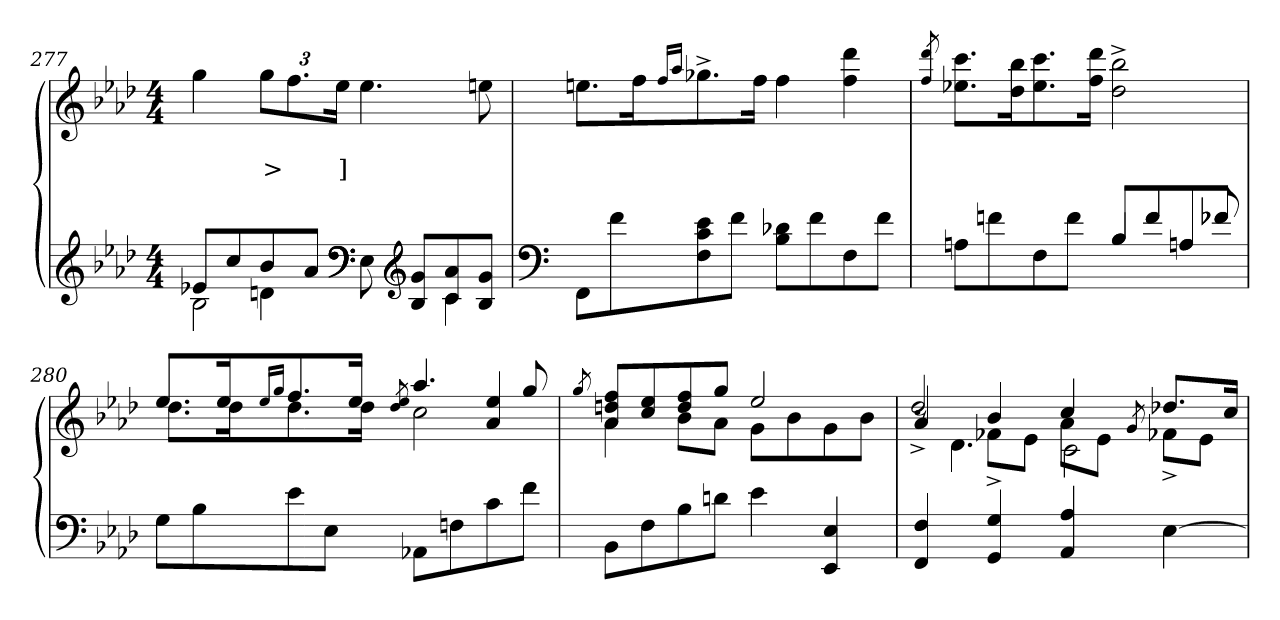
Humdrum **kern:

**kern	**kern	**text	**text
*part2	*part1	*part1	*part1
*staff2	*staff1	*staff1	*staff1
*clefG2	*clefG2	*	*
*k[b-e-a-d-]	*k[b-e-a-d-]	*	*
*M4/4	*M4/4	*	*
=277	=277	=277	=277
*^	*	*	*
*	*^	*	*	*
8e-XL	2B-	4ryy	4gg	.	.
8cc	.	.	.	.	.
8b-	.	4dn\	12gg\L	.	>
.	.	.	12.ff\	.	.
8a-J	.	.	.	.	.
.	.	.	24ee-\J	.	]
*clefF4	*	*	*	*	*
8ryy	8E-\	4ryy	4.ee-	.	.
*clefG2	*	*	*	*	*
8g 8B-L	4.ryy	.	.	.	.
8a- 8c	.	4c\	.	.	.
8g 8B-J	.	.	8een	.	.
*v	*v	*v	*	*	*
=278	=278	=278	=278
*clefF4	*	*	*
8FF/L	8.eenL	.	.
8f\	.	.	.
.	16ff	.	.
.	16qqff/L	.	.
.	16qqaa-/J	.	.
8e-\ 8c\ 8F\	8.gg-X^>	.	.
8f\J	.	.	.
.	16ffJk	.	.
8d-X 8B-L	4ff	.	.
8f	.	.	.
8F	4ddd- 4ff	.	.
8fJ	.	.	.
=279	=279	=279	=279
.	8qddd-/ 8qff/	.	.
*^	*	*	*
*	*^	*	*	*
2ryy	8ryy	8AnL	8.ccc 8.ee-XL	.	.
.	16ryy@	8fn	.	.	.
.	16ryy@	.	16bb- 16dd-	.	.
.	8ryy@	8F	8.ccc 8.ee-	.	.
.	16ryy@	8fJ	.	.	.
.	16ryy@	.	16ddd- 16ffJk	.	.
4B-	8ryy@	8B-L	2bb-^> 2dd-^>	.	.
.	4f/	8f	.	.	.
4An	.	8A	.	.	.
.	8f-X/	8f-XJ	.	.	.
*v	*v	*v	*	*	*
=280	=280	=280	=280
*	*^	*	*
*	*	*^	*	*
8GL	8.ee-L	8.dd-L	2.ryy	.	.
8B-	.	.	.	.	.
.	16ee-	16dd-	.	.	.
.	16qqee-/L	.	.	.	.
.	16qqgg/J	.	.	.	.
8e-	8.ff	8.dd-	.	.	.
8E-J	.	.	.	.	.
.	16ee-Jk	16dd-Jk	.	.	.
.	8qee-/ 8qdd-/	.	.	.	.
8AA-XL	4.aa-	2cc	.	.	.
8Fn	.	.	.	.	.
8c	.	.	4ee-/ 4a-/	.	.
8fJ	8gg	.	.	.	.
*	*v	*v	*v	*	*
=281	=281	=281	=281
.	8qgg/	.	.
*	*^	*	*
8BB-L	8ff/ 8ddn/ 8a-/L	4a-	.	.
8F	8ee- 8cc	.	.	.
8B-	8ff 8dd	8b-L	.	.
8dnJ	8ggJ	8a-J	.	.
4e-	2ee-	8gL	.	.
.	.	8b-	.	.
4E- 4EE-	.	8g	.	.
.	.	8b-J	.	.
=282	=282	=282	=282	=282
*	*^	*^	*	*
4F/ 4FF/	4a-	2dd-^>/	8r	4ryy	.	.
.	.	.	4.d-\	.	.	.
4G/ 4GG/	4b-	.	.	8f-^>\L	.	.
.	.	.	.	8e-\J	.	.
4A-/ 4AA-/	4cc	8a-L	2c\	2ryy	.	.
.	.	8e-J	.	.	.	.
.	8qg/	.	.	.	.	.
[4E-	8.dd-XL	8f-X^>L	.	.	.	.
.	.	8e-J	.	.	.	.
.	16ccJk	.	.	.	.	.
*	*v	*v	*v	*v	*	*
=	=	=	=
*-	*-	*-	*-
